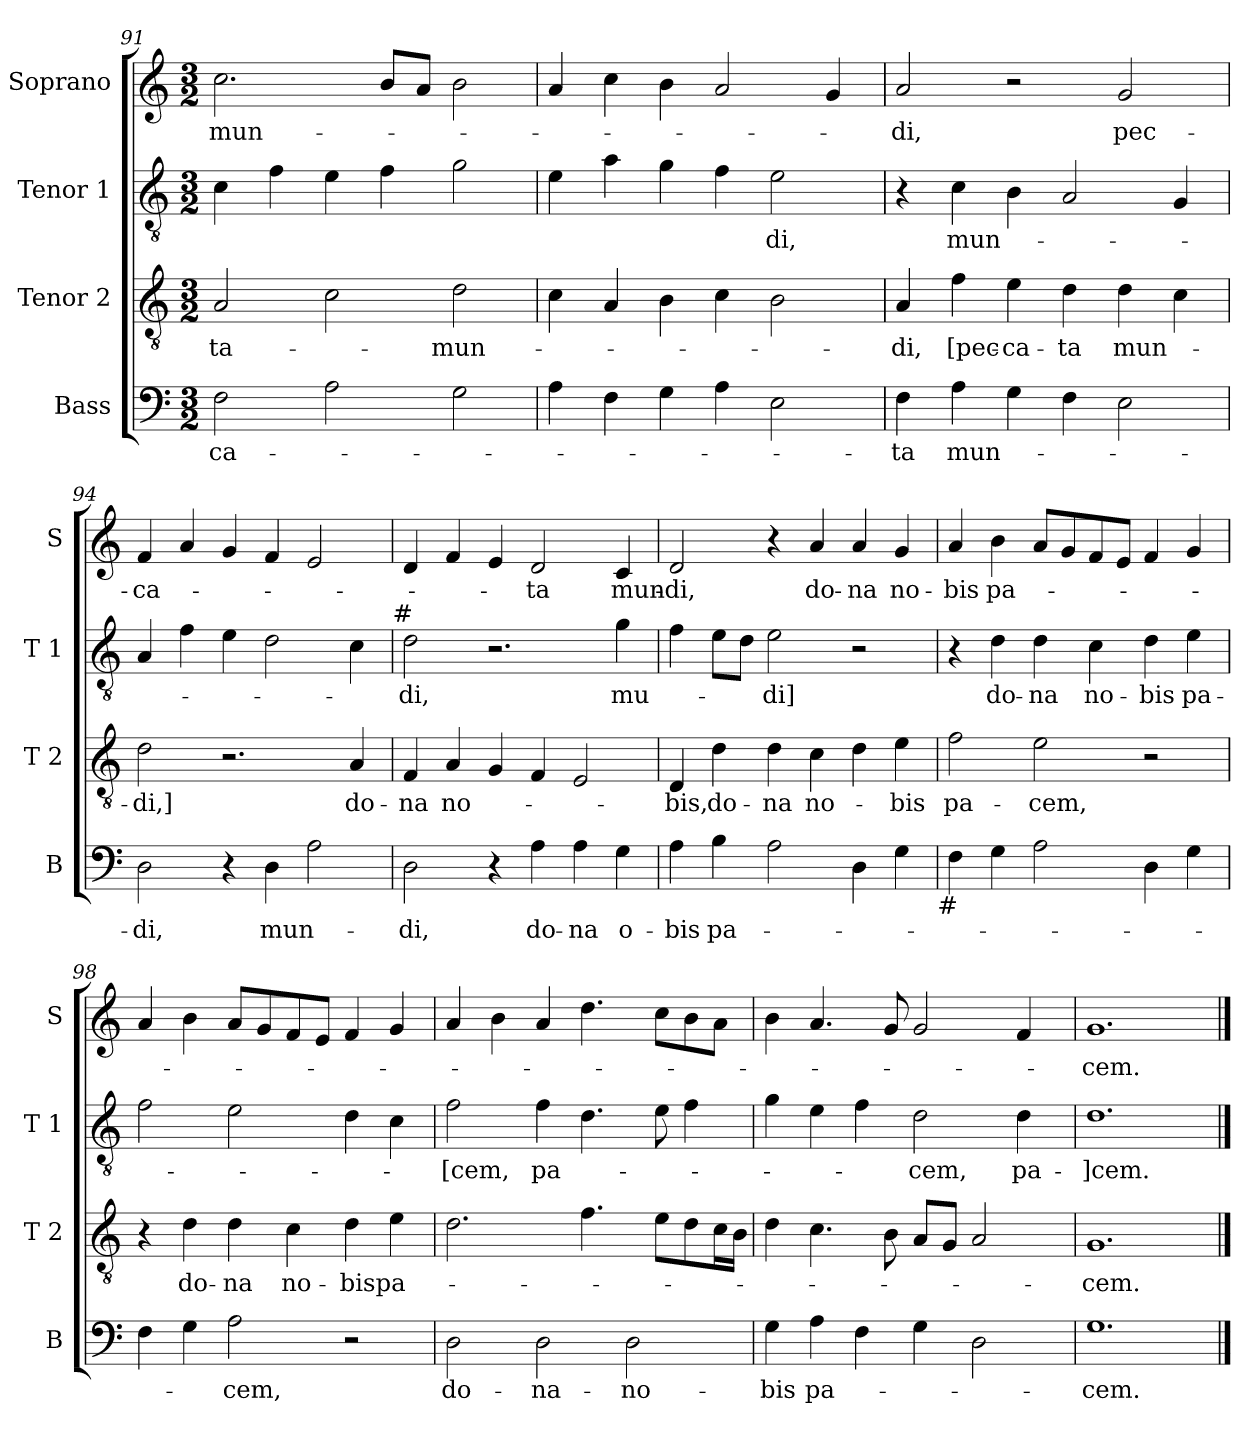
**kern	**text	**kern	**text	**kern	**text	**kern	**text
*part4	*part4	*part3	*part3	*part2	*part2	*part1	*part1
*staff4	*staff4	*staff3	*staff3	*staff2	*staff2	*staff1	*staff1
*I"Bass	*	*I"Tenor 2	*	*I"Tenor 1	*	*I"Soprano	*
*I'B	*	*I'T 2	*	*I'T 1	*	*I'S	*
*clefF4	*	*clefGv2	*	*clefGv2	*	*clefG2	*
*k[]	*	*k[]	*	*k[]	*	*k[]	*
*C:	*	*C:	*	*C:	*	*C:	*
*M3/2	*	*M3/2	*	*M3/2	*	*M3/2	*
=91	=91	=91	=91	=91	=91	=91	=91
!	!LO:LY:b	!	!LO:LY:b	!	!	!	!LO:LY:b
2F\	-ca-	2A/	-ta-	4c\	.	2.cc\	mun-
.	.	.	.	4f\	.	.	.
2A\	.	2c\	.	4e\	.	.	.
.	.	.	.	4f\	.	8b/L	.
.	.	.	.	.	.	8a/J	.
!	!	!	!LO:LY:b	!	!	!	!
2G\	.	2d\	-mun-	2g\	.	2b\	.
=92	=92	=92	=92	=92	=92	=92	=92
4A\	.	4c\	.	4e\	.	4a/	.
4F\	.	4A/	.	4a\	.	4cc\	.
4G\	.	4B\	.	4g\	.	4b\	.
4A\	.	4c\	.	4f\	.	2a/	.
!	!	!	!	!	!LO:LY:b	!	!
2E\	.	2B\	.	2e\	-di,	.	.
.	.	.	.	.	.	4g/	.
!!LO:LB:g=z
=93	=93	=93	=93	=93	=93	=93	=93
!	!LO:LY:b	!	!LO:LY:b	!	!	!	!LO:LY:b
4F\	-ta	4A/	-di,	4r	.	2a/	-di,
!	!LO:LY:b	!	!LO:LY:b	!	!LO:LY:b	!	!
4A\	mun-	4f\	[pec-	4c\	mun-	.	.
!	!	!	!LO:LY:b	!	!	!	!
4G\	.	4e\	-ca-	4B\	.	2r	.
!	!	!	!LO:LY:b	!	!	!	!
4F\	.	4d\	-ta	2A/	.	.	.
!	!	!	!LO:LY:b	!	!	!	!LO:LY:b
2E\	.	4d\	mun-	.	.	2g/	pec-
.	.	4c\	.	4G/	.	.	.
=94	=94	=94	=94	=94	=94	=94	=94
!	!LO:LY:b	!	!LO:LY:b	!	!	!	!LO:LY:b
2D\	-di,	2d\	-di,]	4A/	.	4f/	-ca-
.	.	.	.	4f\	.	4a/	.
4r	.	2.r	.	4e\	.	4g/	.
!	!LO:LY:b	!	!	!	!	!	!
4D\	mun-	.	.	2d\	.	4f/	.
2A\	.	.	.	.	.	2e/	.
!	!	!	!LO:LY:b	!	!	!	!
.	.	4A/	do-	4c\	.	.	.
!	!	!	!	!LO:TX:a:t=#	!	!	!
=95	=95	=95	=95	=95	=95	=95	=95
!	!LO:LY:b	!	!LO:LY:b	!	!LO:LY:b	!	!
2D\	-di,	4F/	-na	2d\	-di,	4d/	.
!	!	!	!LO:LY:b	!	!	!	!
.	.	4A/	no-	.	.	4f/	.
4r	.	4G/	.	2.r	.	4e/	.
!	!LO:LY:b	!	!	!	!	!	!LO:LY:b
4A\	do-	4F/	.	.	.	2d/	-ta
!	!LO:LY:b	!	!	!	!	!	!
4A\	-na	2E/	.	.	.	.	.
!	!LO:LY:b	!	!	!	!LO:LY:b	!	!LO:LY:b
4G\	o-	.	.	4g\	mu-	4c/	mun-
=96	=96	=96	=96	=96	=96	=96	=96
!	!LO:LY:b	!	!LO:LY:b	!	!	!	!LO:LY:b
4A\	-bis	4D/	-bis,	4f\	.	2d/	-di,
!	!LO:LY:b	!	!LO:LY:b	!	!	!	!
4B\	pa-	4d\	do-	8e\L	.	.	.
.	.	.	.	8d\J	.	.	.
!	!	!	!LO:LY:b	!	!LO:LY:b	!	!
2A\	.	4d\	-na	2e\	-di]	4r	.
!	!	!	!LO:LY:b	!	!	!	!LO:LY:b
.	.	4c\	no-	.	.	4a/	do-
!	!	!	!	!	!	!	!LO:LY:b
4D\	.	4d\	.	2r	.	4a/	-na
!	!	!	!LO:LY:b	!	!	!	!LO:LY:b
4G\	.	4e\	-bis	.	.	4g/	no-
!LO:TX:b:t=#	!	!	!	!	!	!	!
=97	=97	=97	=97	=97	=97	=97	=97
!	!	!	!LO:LY:b	!	!	!	!LO:LY:b
4F\	.	2f\	pa-	4r	.	4a/	-bis
!	!	!	!	!	!LO:LY:b	!	!LO:LY:b
4G\	.	.	.	4d\	do-	4b\	pa-
!	!	!	!LO:LY:b	!	!LO:LY:b	!	!
2A\	.	2e\	-cem,	4d\	-na	8a/L	.
.	.	.	.	.	.	8g/	.
!	!	!	!	!	!LO:LY:b	!	!
.	.	.	.	4c\	no-	8f/	.
.	.	.	.	.	.	8e/J	.
!	!	!	!	!	!LO:LY:b	!	!
4D\	.	2r	.	4d\	-bis	4f/	.
!	!	!	!	!	!LO:LY:b	!	!
4G\	.	.	.	4e\	pa-	4g/	.
!!LO:LB:g=z
=98	=98	=98	=98	=98	=98	=98	=98
4F\	.	4r	.	2f\	.	4a/	.
!	!	!	!LO:LY:b	!	!	!	!
4G\	.	4d\	do-	.	.	4b\	.
!	!LO:LY:b	!	!LO:LY:b	!	!	!	!
2A\	-cem,	4d\	-na	2e\	.	8a/L	.
.	.	.	.	.	.	8g/	.
!	!	!	!LO:LY:b	!	!	!	!
.	.	4c\	no-	.	.	8f/	.
.	.	.	.	.	.	8e/J	.
!	!	!	!LO:LY:b	!	!	!	!
2r	.	4d\	-bis	4d\	.	4f/	.
!	!	!	!LO:LY:b	!	!	!	!
.	.	4e\	pa-	4c\	.	4g/	.
=99	=99	=99	=99	=99	=99	=99	=99
!	!LO:LY:b	!	!	!	!LO:LY:b	!	!
2D\	do-	2.d\	.	2f\	-[cem,	4a/	.
.	.	.	.	.	.	4b\	.
!	!LO:LY:b	!	!	!	!LO:LY:b	!	!
2D\	-na-	.	.	4f\	pa-	4a/	.
.	.	4.f\	.	4.d\	.	4.dd\	.
!	!LO:LY:b	!	!	!	!	!	!
2D\	-no-	.	.	.	.	.	.
.	.	8e\L	.	8e\	.	8cc\L	.
.	.	8d\	.	4f\	.	8b\	.
.	.	16c\L	.	.	.	8a\J	.
.	.	16B\JJ	.	.	.	.	.
=100	=100	=100	=100	=100	=100	=100	=100
!	!LO:LY:b	!	!	!	!	!	!
4G\	-bis	4d\	.	4g\	.	4b\	.
!	!LO:LY:b	!	!	!	!	!	!
4A\	pa-	4.c\	.	4e\	.	4.a/	.
4F\	.	.	.	4f\	.	.	.
.	.	8B\	.	.	.	8g/	.
!	!	!	!	!	!LO:LY:b	!	!
4G\	.	8A/L	.	2d\	-cem,	2g/	.
.	.	8G/J	.	.	.	.	.
2D\	.	2A/	.	.	.	.	.
!	!	!	!	!	!LO:LY:b	!	!
.	.	.	.	4d\	pa-	4f/	.
=101	=101	=101	=101	=101	=101	=101	=101
!	!LO:LY:b	!	!LO:LY:b	!	!LO:LY:b	!	!LO:LY:b
1.G	-cem.	1.G	-cem.	1.d	-]cem.	1.g	-cem.
==	==	==	==	==	==	==	==
*-	*-	*-	*-	*-	*-	*-	*-
